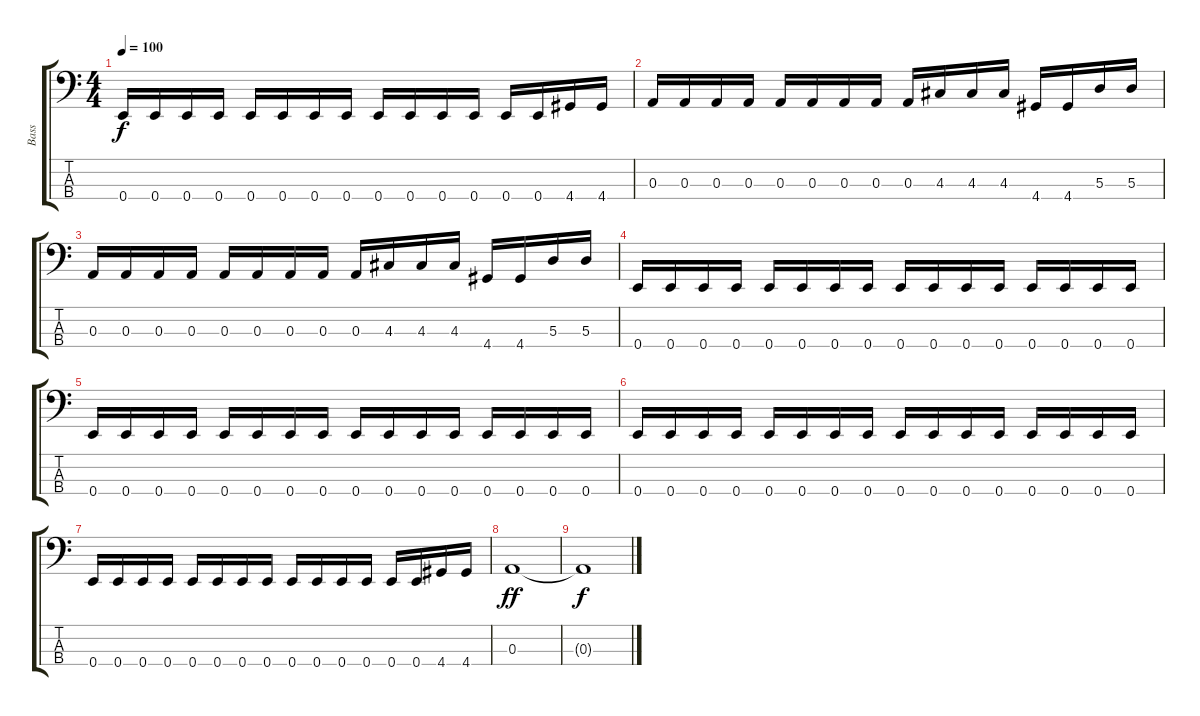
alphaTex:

\track ("Bass" "Bass") {instrument electricbasspick}
\staff {score tabs}
\tuning (G2 D2 A1 E1) {hide}
\ts (4 4)
\tempo 100
\clef f4
\ks c
0.4.16{dy f} 0.4.16 0.4.16 0.4.16 0.4.16 0.4.16 0.4.16 0.4.16 0.4.16 0.4.16 0.4.16 0.4.16 0.4.16 0.4.16 4.4.16 4.4.16 |
0.3.16 0.3.16 0.3.16 0.3.16 0.3.16 0.3.16 0.3.16 0.3.16 0.3.16 4.3.16 4.3.16 4.3.16 4.4.16 4.4.16 5.3.16 5.3.16 |
0.3.16 0.3.16 0.3.16 0.3.16 0.3.16 0.3.16 0.3.16 0.3.16 0.3.16 4.3.16 4.3.16 4.3.16 4.4.16 4.4.16 5.3.16 5.3.16 |
0.4.16 0.4.16 0.4.16 0.4.16 0.4.16 0.4.16 0.4.16 0.4.16 0.4.16 0.4.16 0.4.16 0.4.16 0.4.16 0.4.16 0.4.16 0.4.16 |
0.4.16 0.4.16 0.4.16 0.4.16 0.4.16 0.4.16 0.4.16 0.4.16 0.4.16 0.4.16 0.4.16 0.4.16 0.4.16 0.4.16 0.4.16 0.4.16 |
0.4.16 0.4.16 0.4.16 0.4.16 0.4.16 0.4.16 0.4.16 0.4.16 0.4.16 0.4.16 0.4.16 0.4.16 0.4.16 0.4.16 0.4.16 0.4.16 |
0.4.16 0.4.16 0.4.16 0.4.16 0.4.16 0.4.16 0.4.16 0.4.16 0.4.16 0.4.16 0.4.16 0.4.16 0.4.16 0.4.16 4.4.16 4.4.16 |
0.3.1{dy ff} |
0.3{t}.1{dy f}
